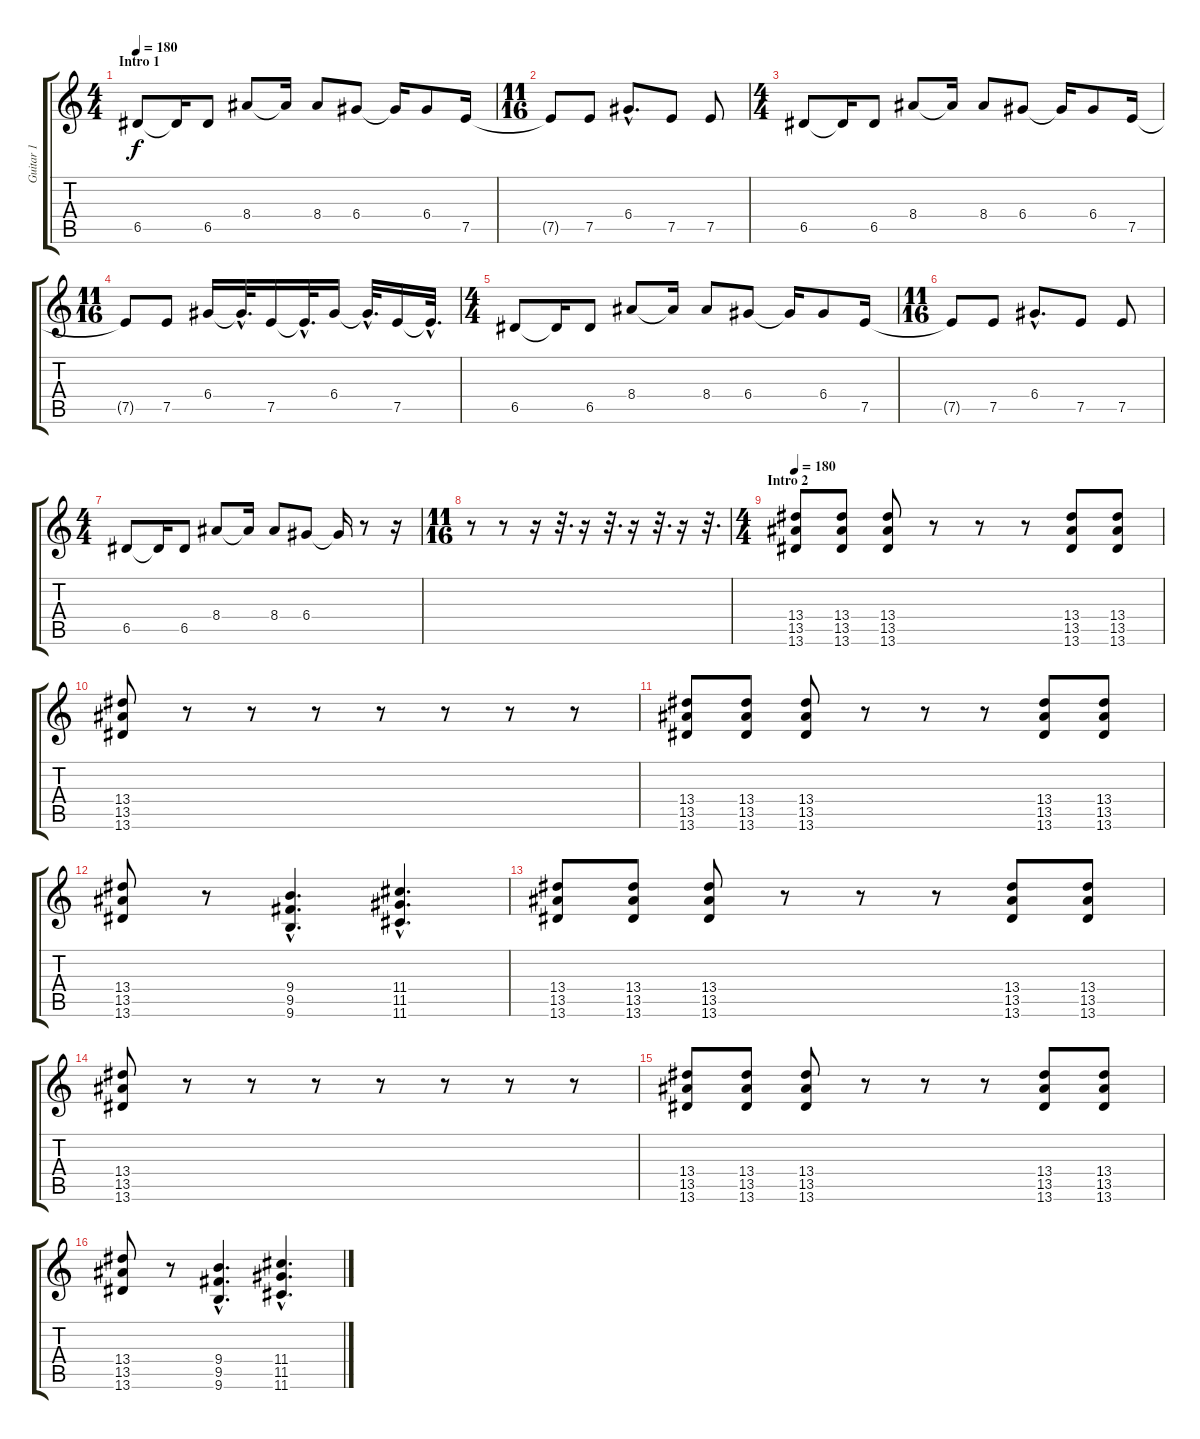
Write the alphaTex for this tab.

\track ("Guitar 1" "Guitar 1") {instrument distortionguitar}
\staff {score tabs}
\tuning (E4 B3 G3 D3 A2 D2) {hide}
\ts (4 4)
\section ("" "Intro 1")
\tempo 180
\tempo 160
\tempo 180
\clef g2
\ks c
6.5.8{dy f instrument overdrivenguitar} 6.5{t}.16 6.5.8 8.4.8 8.4{t}.16 8.4.8 6.4.8 6.4{t}.16 6.4.8 7.5.16 |
\ts (11 16)
7.5{t}.8 7.5.8 6.4{hac}.8{d} 7.5.8 7.5.8 |
\ts (4 4)
6.5.8 6.5{t}.16 6.5.8 8.4.8 8.4{t}.16 8.4.8 6.4.8 6.4{t}.16 6.4.8 7.5.16 |
\ts (11 16)
7.5{t}.8 7.5.8 6.4.16 6.4{hac t}.32{d} 7.5.16 7.5{hac t}.32{d} 6.4.16 6.4{hac t}.32{d} 7.5.16 7.5{hac t}.32{d} |
\ts (4 4)
6.5.8{instrument overdrivenguitar} 6.5{t}.16 6.5.8 8.4.8 8.4{t}.16 8.4.8 6.4.8 6.4{t}.16 6.4.8 7.5.16 |
\ts (11 16)
7.5{t}.8 7.5.8 6.4{hac}.8{d} 7.5.8 7.5.8 |
\ts (4 4)
6.5.8 6.5{t}.16 6.5.8 8.4.8 8.4{t}.16 8.4.8 6.4.8 6.4{t}.16 r.8 r.16 |
\ts (11 16)
r.8 r.8 r.16 r.32{d} r.16 r.32{d} r.16 r.32{d} r.16 r.32{d} |
\ts (4 4)
\section ("" "Intro 2")
\tempo 180
(13.4 13.5 13.6).8{instrument distortionguitar} (13.4 13.5 13.6).8 (13.4 13.5 13.6).8 r.8 r.8 r.8 (13.4 13.5 13.6).8 (13.4 13.5 13.6).8 |
(13.4 13.5 13.6).8 r.8 r.8 r.8 r.8 r.8 r.8 r.8 |
(13.4 13.5 13.6).8 (13.4 13.5 13.6).8 (13.4 13.5 13.6).8 r.8 r.8 r.8 (13.4 13.5 13.6).8 (13.4 13.5 13.6).8 |
(13.4 13.5 13.6).8 r.8 (9.4{hac} 9.5{hac} 9.6{hac}).4{d} (11.4{hac} 11.5{hac} 11.6{hac}).4{d} |
(13.4 13.5 13.6).8{instrument distortionguitar} (13.4 13.5 13.6).8 (13.4 13.5 13.6).8 r.8 r.8 r.8 (13.4 13.5 13.6).8 (13.4 13.5 13.6).8 |
(13.4 13.5 13.6).8 r.8 r.8 r.8 r.8 r.8 r.8 r.8 |
(13.4 13.5 13.6).8 (13.4 13.5 13.6).8 (13.4 13.5 13.6).8 r.8 r.8 r.8 (13.4 13.5 13.6).8 (13.4 13.5 13.6).8 |
(13.4 13.5 13.6).8 r.8 (9.4{hac} 9.5{hac} 9.6{hac}).4{d} (11.4{hac} 11.5{hac} 11.6{hac}).4{d}
